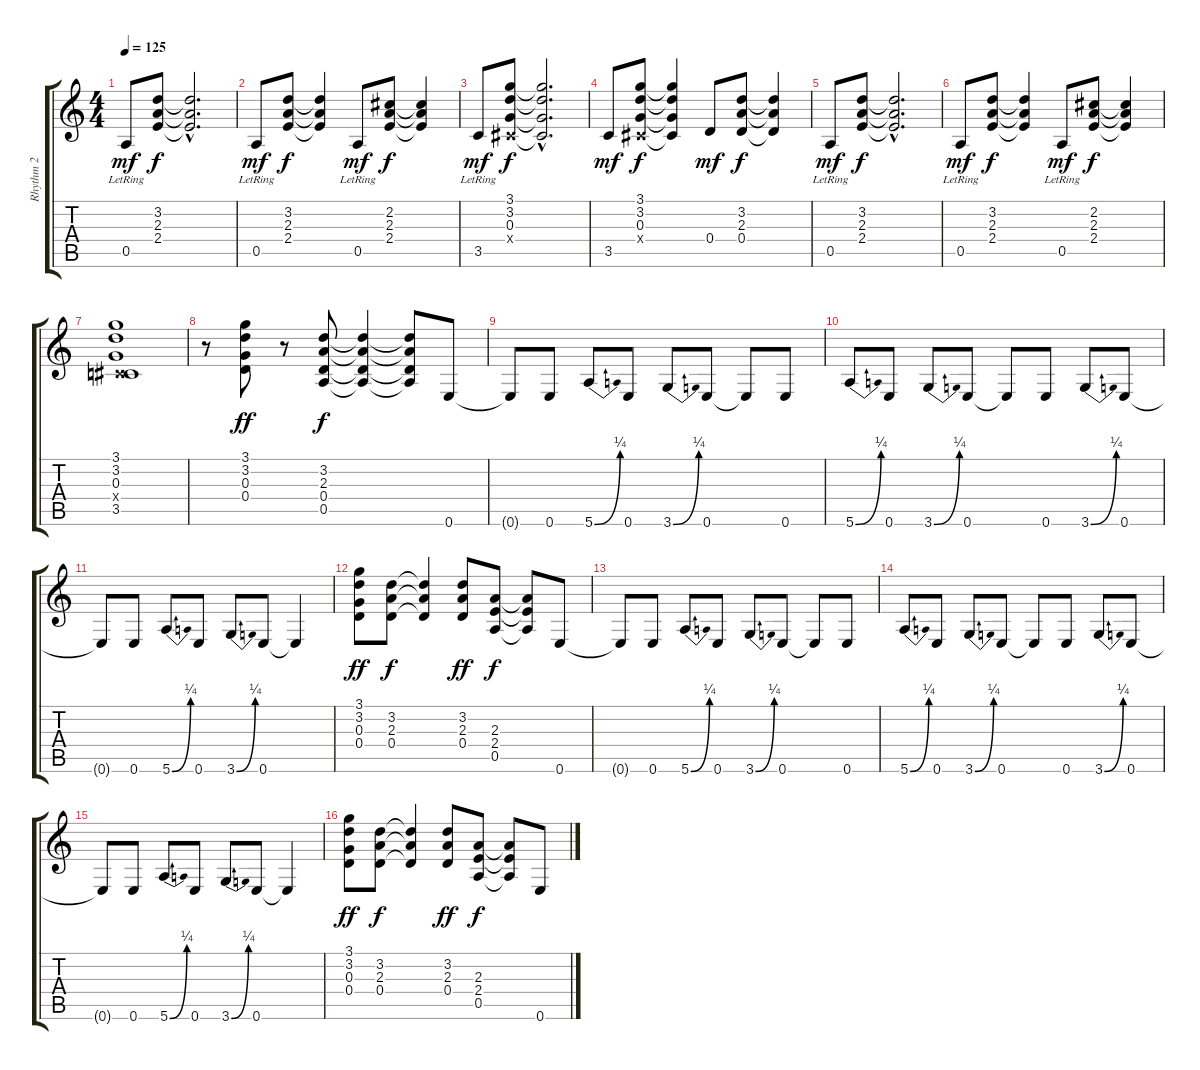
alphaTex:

\track ("Rhythm 2" "Rhythm 2") {instrument overdrivenguitar}
\staff {score tabs}
\tuning (E4 B3 G3 D3 A2 E2) {hide}
\ts (4 4)
\tempo 125
\clef g2
\ks c
0.5{lr}.8{dy mf} (3.2 2.3 2.4).8{dy f} (3.2{hac t} 2.3{hac t} 2.4{hac t}).2{d} |
0.5{lr}.8{dy mf} (3.2 2.3 2.4).8{dy f} (3.2{t} 2.3{t} 2.4{t}).4 0.5{lr}.8{dy mf} (2.2 2.3 2.4).8{dy f} (2.2{t} 2.3{t} 2.4{t}).4 |
3.5{lr}.8{dy mf} (3.1 3.2 0.3 -1.4{x}).8{dy f} (3.1{hac t} 3.2{hac t} 0.3{hac t} -1.4{hac t}).2{d} |
3.5.8{dy mf} (3.1 3.2 0.3 -1.4{x}).8{dy f} (3.1{t} 3.2{t} 0.3{t} -1.4{t}).4 0.4.8{dy mf} (3.2 2.3 0.4).8{dy f} (3.2{t} 2.3{t} 0.4{t}).4 |
0.5{lr}.8{dy mf} (3.2 2.3 2.4).8{dy f} (3.2{hac t} 2.3{hac t} 2.4{hac t}).2{d} |
0.5{lr}.8{dy mf} (3.2 2.3 2.4).8{dy f} (3.2{t} 2.3{t} 2.4{t}).4 0.5{lr}.8{dy mf} (2.2 2.3 2.4).8{dy f} (2.2{t} 2.3{t} 2.4{t}).4 |
(3.1 3.2 0.3 -1.4{x} 3.5).1 |
r.8 (3.1 3.2 0.3 0.4).8{dy ff} r.8 (3.2 2.3 0.4 0.5).8{dy f} (3.2{t} 2.3{t} 0.4{t} 0.5{t}).4 (3.2{t} 2.3{t} 0.4{t} 0.5{t}).8 0.6.8 |
0.6{t}.8 0.6.8 5.6{be (bend 0 0 60 1)}.8 0.6.8 3.6{be (bend 0 0 60 1)}.8 0.6.8 0.6{t}.8 0.6.8 |
5.6{be (bend 0 0 60 1)}.8 0.6.8 3.6{be (bend 0 0 60 1)}.8 0.6.8 0.6{t}.8 0.6.8 3.6{be (bend 0 0 60 1)}.8 0.6.8 |
0.6{t}.8 0.6.8 5.6{be (bend 0 0 60 1)}.8 0.6.8 3.6{be (bend 0 0 60 1)}.8 0.6.8 0.6{t}.4 |
(3.1 3.2 0.3 0.4).8{dy ff} (3.2 2.3 0.4).8{dy f} (3.2{t} 2.3{t} 0.4{t}).4 (3.2 2.3 0.4).8{dy ff} (2.3 2.4 0.5).8{dy f} (2.3{t} 2.4{t} 0.5{t}).8 0.6.8 |
0.6{t}.8 0.6.8 5.6{be (bend 0 0 60 1)}.8 0.6.8 3.6{be (bend 0 0 60 1)}.8 0.6.8 0.6{t}.8 0.6.8 |
5.6{be (bend 0 0 60 1)}.8 0.6.8 3.6{be (bend 0 0 60 1)}.8 0.6.8 0.6{t}.8 0.6.8 3.6{be (bend 0 0 60 1)}.8 0.6.8 |
0.6{t}.8 0.6.8 5.6{be (bend 0 0 60 1)}.8 0.6.8 3.6{be (bend 0 0 60 1)}.8 0.6.8 0.6{t}.4 |
(3.1 3.2 0.3 0.4).8{dy ff} (3.2 2.3 0.4).8{dy f} (3.2{t} 2.3{t} 0.4{t}).4 (3.2 2.3 0.4).8{dy ff} (2.3 2.4 0.5).8{dy f} (2.3{t} 2.4{t} 0.5{t}).8 0.6.8
